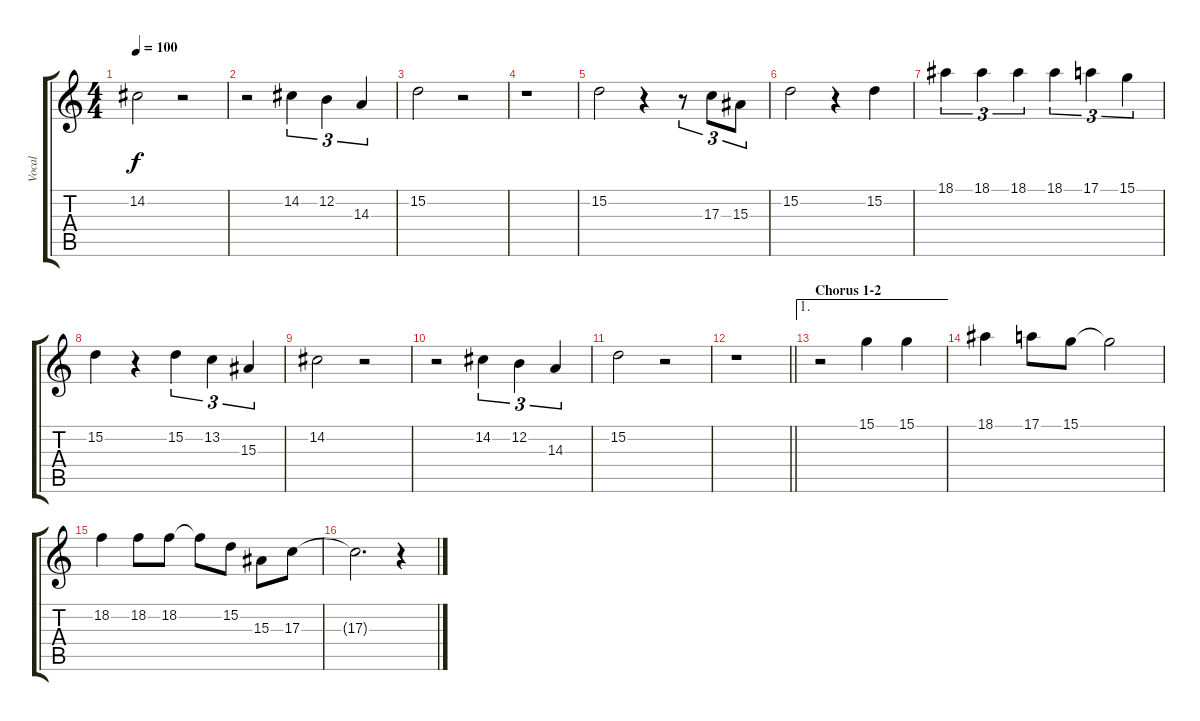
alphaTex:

\track ("Vocal" "Vocal") {instrument flute}
\staff {score tabs}
\tuning (E4 B3 G3 D3 A2 E2) {hide}
\ts (4 4)
\tempo 100
\clef g2
\ks c
14.2.2{dy f} r.2 |
r.2 14.2.4{tu (3 2)} 12.2.4{tu (3 2)} 14.3.4{tu (3 2)} |
15.2.2 r.2 |
r.1 |
15.2.2 r.4 r.8{tu (3 2)} 17.3.8{tu (3 2)} 15.3.8{tu (3 2)} |
15.2.2 r.4 15.2.4 |
18.1.4{tu (3 2)} 18.1.4{tu (3 2)} 18.1.4{tu (3 2)} 18.1.4{tu (3 2)} 17.1.4{tu (3 2)} 15.1.4{tu (3 2)} |
15.2.4 r.4 15.2.4{tu (3 2)} 13.2.4{tu (3 2)} 15.3.4{tu (3 2)} |
14.2.2 r.2 |
r.2 14.2.4{tu (3 2)} 12.2.4{tu (3 2)} 14.3.4{tu (3 2)} |
15.2.2 r.2 |
\barLineRight lightlight
r.1 |
\ae 1
\section ("" "Chorus 1-2")
r.2 15.1.4 15.1.4 |
18.1.4 17.1.8 15.1.8 15.1{t}.2 |
18.2.4 18.2.8 18.2.8 18.2{t}.8 15.2.8 15.3.8 17.3.8 |
17.3{t}.2{d} r.4
